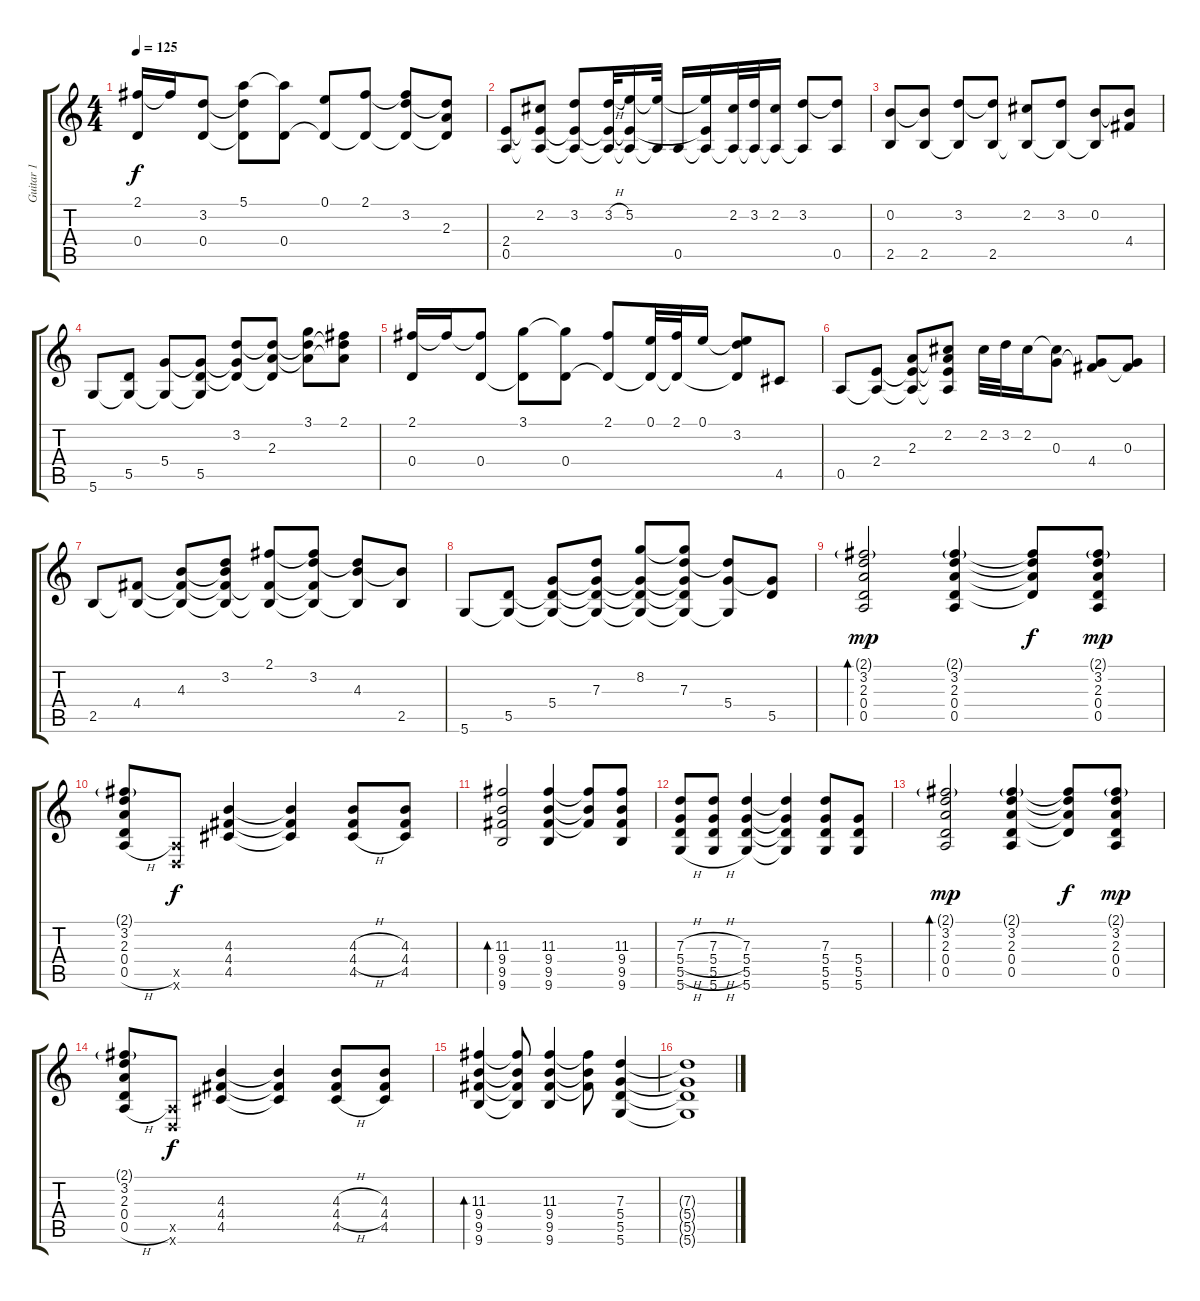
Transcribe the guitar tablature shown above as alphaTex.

\track ("Guitar 1" "Guitar 1") {instrument acousticguitarsteel}
\staff {score tabs}
\tuning (E4 B3 G3 D3 A2 D2) {hide}
\ts (4 4)
\tempo 125
\clef g2
\ks c
(2.1 0.4).16{dy f} 2.1{t}.16 (3.2 0.4).8 (5.1 3.2{t} 0.4{t}).8 (5.1{t} 0.4).8 (0.1 0.4{t}).8 (2.1 0.4{t}).8 (2.1{t} 3.2 0.4{t}).8 (3.2{t} 2.3 0.4{t}).8 |
(2.4 0.5).8 (2.2 2.4{t} 0.5{t}).8 (3.2 2.4{t} 0.5{t}).8 (3.2{h} 2.4{t} 0.5{t}).32 (5.2 2.4{t} 0.5{t}).16 (5.2{t} 0.5{t}).32 0.5.16 (5.2{t} 2.4{t} 0.5{t}).16 (2.2 0.5{t}).32 (3.2 0.5{t}).32 (2.2 0.5{t}).16 (3.2 0.5{t}).8 (3.2{t} 0.5).8 |
(0.2 2.5).8 (0.2{t} 2.5).8 (3.2 2.5{t}).8 (3.2{t} 2.5).8 (2.2 2.5{t}).8 (3.2 2.5{t}).8 (0.2 2.5{t}).8 (0.2{t} 4.4).8 |
5.6.8 (5.5 5.6{t}).8 (5.4 5.6{t}).8 (5.4{t} 5.5 5.6{t}).8 (3.2 5.4{t} 5.5{t}).8 (3.2{t} 2.3 5.5{t}).8 (3.1 3.2{t} 2.3{t}).8 (2.1 3.2{t} 2.3{t}).8 |
(2.1 0.4).16 2.1{t}.16 (2.1{t} 0.4).8 (3.1 0.4{t}).8 (3.1{t} 0.4).8 (2.1 0.4{t}).8 (0.1 0.4{t}).32 (2.1 0.4{t}).32 0.1.16 (0.1{t} 3.2 0.4{t}).8 4.5.8 |
0.5.8 (2.4 0.5{t}).8 (2.3 2.4{t} 0.5{t}).8 (2.2 2.3{t} 2.4{t} 0.5{t}).8 2.2.32 3.2.32 2.2.16 (2.2{t} 0.3).8 (0.3{t} 4.4).8 (0.3 4.4{t}).8 |
2.5.8 (4.4 2.5{t}).8 (4.3 4.4{t} 2.5{t}).8 (3.2 4.3{t} 4.4{t} 2.5{t}).8 (2.1 4.4{t} 2.5{t}).8 (2.1{t} 3.2 4.4{t} 2.5{t}).8 (3.2{t} 4.3 2.5{t}).8 (4.3{t} 2.5).8 |
5.6.8 (5.5 5.6{t}).8 (5.4 5.5{t} 5.6{t}).8 (7.3 5.4{t} 5.5{t} 5.6{t}).8 (8.2 5.4{t} 5.5{t} 5.6{t}).8 (8.2{t} 7.3 5.4{t} 5.5{t} 5.6{t}).8 (7.3{t} 5.4 5.6{t}).8 (5.4{t} 5.5).8 |
(2.1{g} 3.2 2.3 0.4 0.5).2{bd 60 dy mp instrument overdrivenguitar} (2.1{g} 3.2 2.3 0.4 0.5).4 (2.1{t} 3.2{t} 2.3{t} 0.4{t}).8{dy f} (2.1{g} 3.2 2.3 0.4 0.5).8{dy mp} |
(2.1{g} 3.2 2.3 0.4 0.5{h}).8 (0.5{x} 0.6{x}).8{dy f} (4.3 4.4 4.5).4 (4.3{t} 4.4{t} 4.5{t}).4 (4.3{h} 4.4{h} 4.5{h}).8 (4.3 4.4 4.5).8 |
(11.3 9.4 9.5 9.6).2{bd 60} (11.3 9.4 9.5 9.6).4 (11.3{t} 9.4{t} 9.5{t}).8 (11.3 9.4 9.5 9.6).8 |
(7.3{h} 5.4{h} 5.5{h} 5.6{h}).8 (7.3{h} 5.4{h} 5.5{h} 5.6{h}).8 (7.3 5.4 5.5 5.6).4 (7.3{t} 5.4{t} 5.5{t} 5.6{t}).4 (7.3 5.4 5.5 5.6).8 (5.4 5.5 5.6).8 |
(2.1{g} 3.2 2.3 0.4 0.5).2{bd 60 dy mp} (2.1{g} 3.2 2.3 0.4 0.5).4 (2.1{t} 3.2{t} 2.3{t} 0.4{t}).8{dy f} (2.1{g} 3.2 2.3 0.4 0.5).8{dy mp} |
(2.1{g} 3.2 2.3 0.4 0.5{h}).8 (0.5{x} 0.6{x}).8{dy f} (4.3 4.4 4.5).4 (4.3{t} 4.4{t} 4.5{t}).4 (4.3{h} 4.4{h} 4.5{h}).8 (4.3 4.4 4.5).8 |
(11.3 9.4 9.5 9.6).4{bd 60} (11.3{t} 9.4{t} 9.5{t} 9.6{t}).8 (11.3 9.4 9.5 9.6).4 (11.3{t} 9.4{t} 9.5{t}).8 (7.3 5.4 5.5 5.6).4 |
(7.3{t} 5.4{t} 5.5{t} 5.6{t}).1
